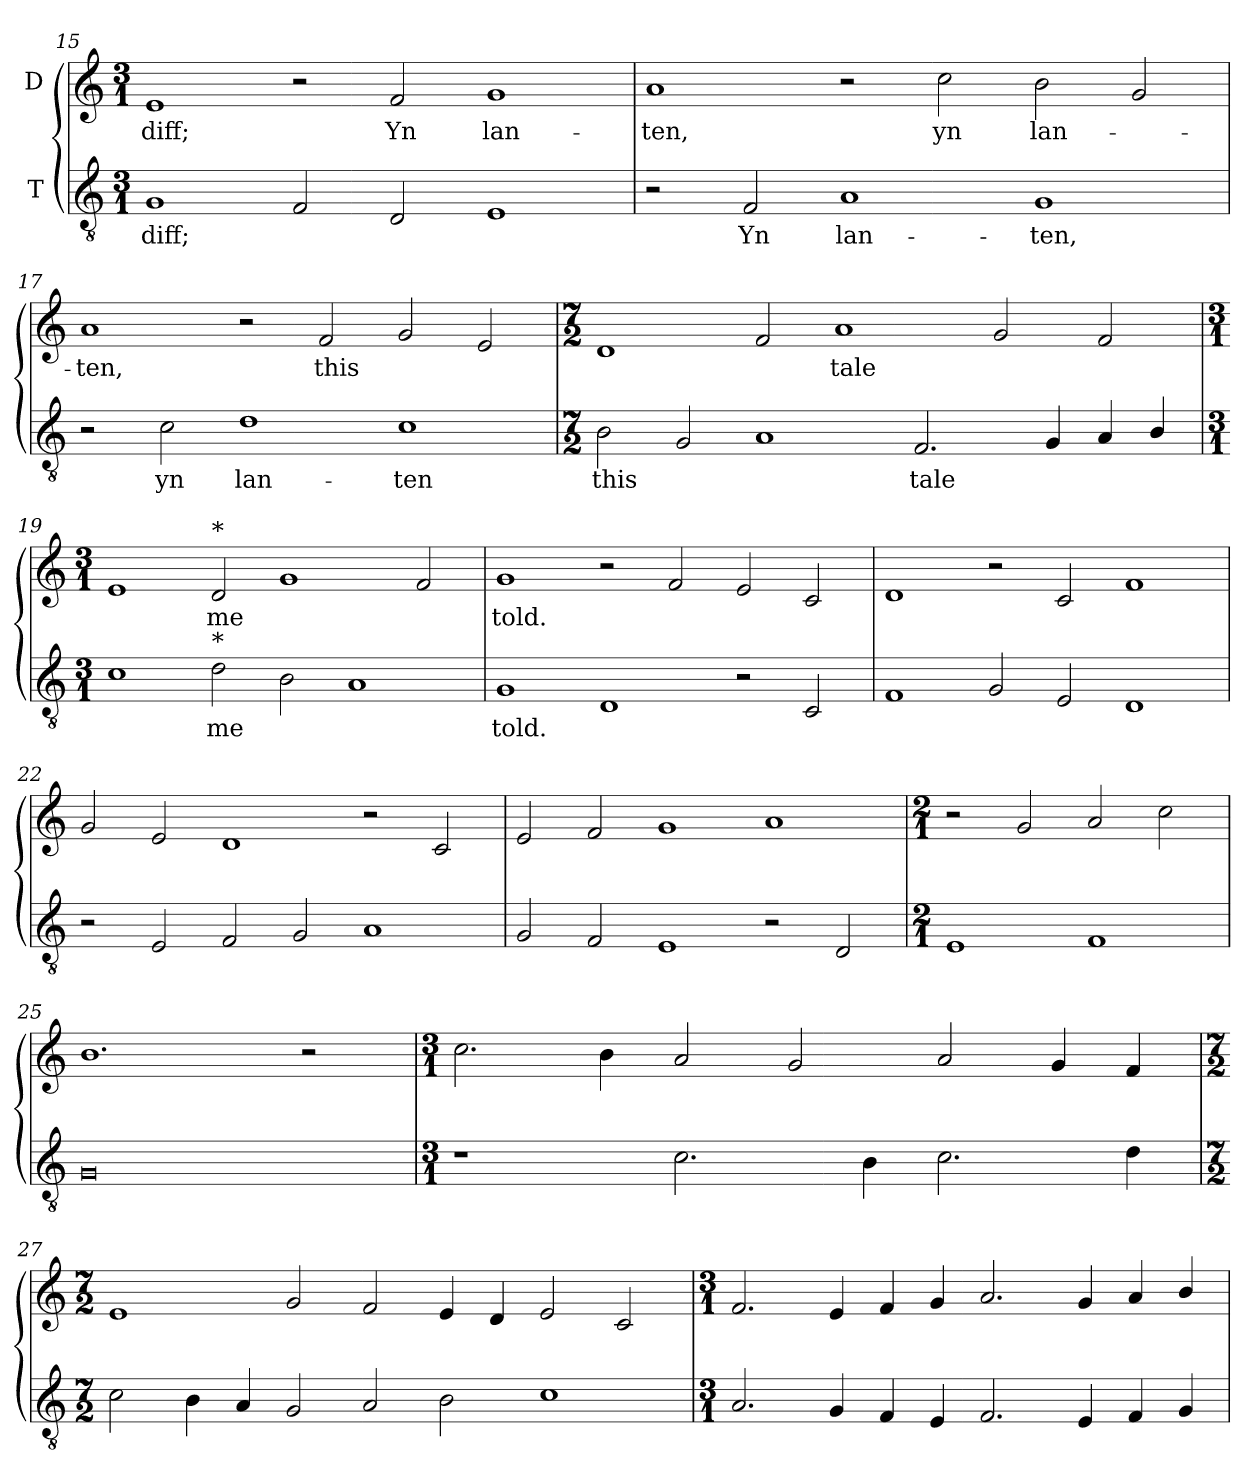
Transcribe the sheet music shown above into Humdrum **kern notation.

**kern	**text	**kern	**text
*part2	*part2	*part1	*part1
*staff2	*staff2	*staff1	*staff1
*I"T	*	*I"D	*
*clefGv2	*	*clefG2	*
*ITrd7c12	*	*	*
*k[]	*	*k[]	*
*C:	*	*C:	*
*M3/1	*	*M3/1	*
=15	=15	=15	=15
!	!LO:LY:b:color=#000000	!	!
!	!	!	!LO:LY:b:color=#000000
1GGi/	-diff;	1ei/	-diff;
2FFi/	.	2r	.
!	!	!	!LO:LY:b:color=#000000
2DDi/	.	2fi/	Yn
!	!	!	!LO:LY:b:color=#000000
1EEi/	.	1gi/	lan-
=16	=16	=16	=16
!	!	!	!LO:LY:b:color=#000000
2r	.	1ai/	-ten,
!	!LO:LY:b:color=#000000	!	!
2FFi/	Yn	.	.
!	!LO:LY:b:color=#000000	!	!
1AAi/	lan-	2r	.
!	!	!	!LO:LY:b:color=#000000
.	.	2cci\	yn
!	!LO:LY:b:color=#000000	!	!
!	!	!	!LO:LY:b:color=#000000
1GGi/	-ten,	2bi\	lan-
.	.	2gi/	.
!!LO:LB:g=z
=17	=17	=17	=17
!	!	!	!LO:LY:b:color=#000000
2r	.	1ai/	-ten,
!	!LO:LY:b:color=#000000	!	!
2Ci\	yn	.	.
!	!LO:LY:b:color=#000000	!	!
1Di\	lan-	2r	.
!	!	!	!LO:LY:b:color=#000000
.	.	2fi/	this
!	!LO:LY:b:color=#000000	!	!
1Ci\	-ten	2gi/	.
.	.	2ei/	.
=18	=18	=18	=18
*M7/2	*	*M7/2	*
!	!LO:LY:b:color=#000000	!	!
2BBi\	this	1di/	.
2GGi/	.	.	.
1AAi/	.	2fi/	.
!	!	!	!LO:LY:b:color=#000000
.	.	1ai/	tale
!	!LO:LY:b:color=#000000	!	!
2.FFi/	tale	.	.
.	.	2gi/	.
4GGi/	.	.	.
4AAi/	.	2fi/	.
4BBi/	.	.	.
=19	=19	=19	=19
*M3/1	*	*M3/1	*
1Ci\	.	1ei/	.
!	!LO:LY:b:color=#000000	!	!
!	!	!LO:TX:t=*	!
!LO:TX:t=*	!	!	!
!	!	!	!LO:LY:b:color=#000000
2Di\	me	2di/	me
2BBi\	.	1gi/	.
1AAi/	.	.	.
.	.	2fi/	.
!!LO:LB:g=z
=20	=20	=20	=20
!	!LO:LY:b:color=#000000	!	!
!	!	!	!LO:LY:b:color=#000000
1GGi/	told.	1gi/	told.
1DDi/	.	2r	.
.	.	2fi/	.
2r	.	2ei/	.
2CCi/	.	2ci/	.
=21	=21	=21	=21
1FFi/	.	1di/	.
2GGi/	.	2r	.
2EEi/	.	2ci/	.
1DDi/	.	1fi/	.
=22	=22	=22	=22
2r	.	2gi/	.
2EEi/	.	2ei/	.
2FFi/	.	1di/	.
2GGi/	.	.	.
1AAi/	.	2r	.
.	.	2ci/	.
=23	=23	=23	=23
2GGi/	.	2ei/	.
2FFi/	.	2fi/	.
1EEi/	.	1gi/	.
2r	.	1ai/	.
2DDi/	.	.	.
!!LO:LB:g=z
=24	=24	=24	=24
*M2/1	*	*M2/1	*
1EEi/	.	2r	.
.	.	2gi/	.
1FFi/	.	2ai/	.
.	.	2cci\	.
=25	=25	=25	=25
0GGi/	.	1.bi/	.
.	.	2r	.
=26	=26	=26	=26
*M3/1	*	*M3/1	*
1r	.	2.cci\	.
.	.	4bi\	.
2.Ci\	.	2ai/	.
.	.	2gi/	.
4BBi\	.	.	.
2.Ci\	.	2ai/	.
.	.	4gi/	.
4Di\	.	4fi/	.
=27	=27	=27	=27
*M7/2	*	*M7/2	*
2Ci\	.	1ei/	.
4BBi\	.	.	.
4AAi/	.	.	.
2GGi/	.	2gi/	.
2AAi/	.	2fi/	.
2BBi\	.	4ei/	.
.	.	4di/	.
1Ci\	.	2ei/	.
.	.	2ci/	.
!!LO:LB:g=z
=28	=28	=28	=28
*M3/1	*	*M3/1	*
2.AAi/	.	2.fi/	.
4GGi/	.	4ei/	.
4FFi/	.	4fi/	.
4EEi/	.	4gi/	.
2.FFi/	.	2.ai/	.
4EEi/	.	4gi/	.
4FFi/	.	4ai/	.
4GGi/	.	4bi/	.
=	=	=	=
*-	*-	*-	*-
